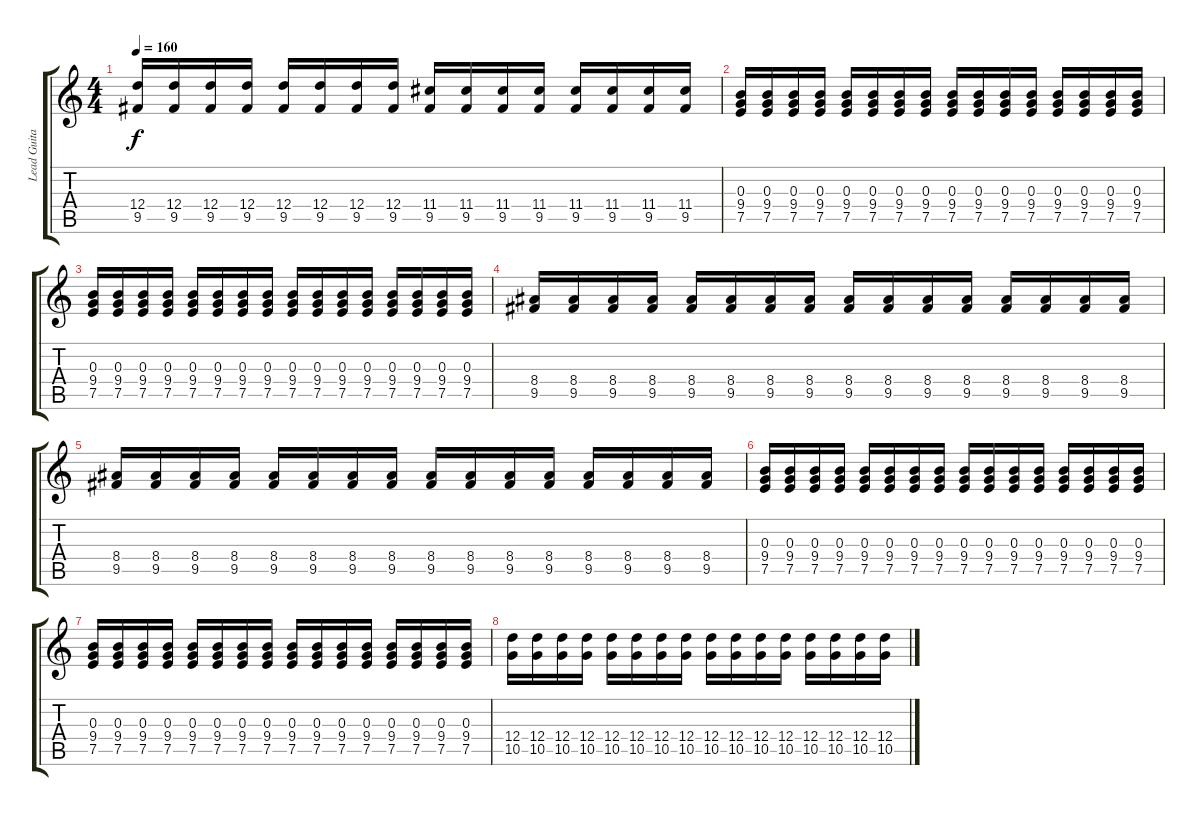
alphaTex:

\track ("Lead Guitar" "Lead Guita") {instrument distortionguitar}
\staff {score tabs}
\tuning (E4 B3 G3 D3 A2 E2) {hide}
\ts (4 4)
\tempo 160
\clef g2
\ks c
(12.4 9.5).16{dy f} (12.4 9.5).16 (12.4 9.5).16 (12.4 9.5).16 (12.4 9.5).16 (12.4 9.5).16 (12.4 9.5).16 (12.4 9.5).16 (11.4 9.5).16 (11.4 9.5).16 (11.4 9.5).16 (11.4 9.5).16 (11.4 9.5).16 (11.4 9.5).16 (11.4 9.5).16 (11.4 9.5).16 |
(0.3 9.4 7.5).16 (0.3 9.4 7.5).16 (0.3 9.4 7.5).16 (0.3 9.4 7.5).16 (0.3 9.4 7.5).16 (0.3 9.4 7.5).16 (0.3 9.4 7.5).16 (0.3 9.4 7.5).16 (0.3 9.4 7.5).16 (0.3 9.4 7.5).16 (0.3 9.4 7.5).16 (0.3 9.4 7.5).16 (0.3 9.4 7.5).16 (0.3 9.4 7.5).16 (0.3 9.4 7.5).16 (0.3 9.4 7.5).16 |
(0.3 9.4 7.5).16 (0.3 9.4 7.5).16 (0.3 9.4 7.5).16 (0.3 9.4 7.5).16 (0.3 9.4 7.5).16 (0.3 9.4 7.5).16 (0.3 9.4 7.5).16 (0.3 9.4 7.5).16 (0.3 9.4 7.5).16 (0.3 9.4 7.5).16 (0.3 9.4 7.5).16 (0.3 9.4 7.5).16 (0.3 9.4 7.5).16 (0.3 9.4 7.5).16 (0.3 9.4 7.5).16 (0.3 9.4 7.5).16 |
(8.4 9.5).16 (8.4 9.5).16 (8.4 9.5).16 (8.4 9.5).16 (8.4 9.5).16 (8.4 9.5).16 (8.4 9.5).16 (8.4 9.5).16 (8.4 9.5).16 (8.4 9.5).16 (8.4 9.5).16 (8.4 9.5).16 (8.4 9.5).16 (8.4 9.5).16 (8.4 9.5).16 (8.4 9.5).16 |
(8.4 9.5).16 (8.4 9.5).16 (8.4 9.5).16 (8.4 9.5).16 (8.4 9.5).16 (8.4 9.5).16 (8.4 9.5).16 (8.4 9.5).16 (8.4 9.5).16 (8.4 9.5).16 (8.4 9.5).16 (8.4 9.5).16 (8.4 9.5).16 (8.4 9.5).16 (8.4 9.5).16 (8.4 9.5).16 |
(0.3 9.4 7.5).16 (0.3 9.4 7.5).16 (0.3 9.4 7.5).16 (0.3 9.4 7.5).16 (0.3 9.4 7.5).16 (0.3 9.4 7.5).16 (0.3 9.4 7.5).16 (0.3 9.4 7.5).16 (0.3 9.4 7.5).16 (0.3 9.4 7.5).16 (0.3 9.4 7.5).16 (0.3 9.4 7.5).16 (0.3 9.4 7.5).16 (0.3 9.4 7.5).16 (0.3 9.4 7.5).16 (0.3 9.4 7.5).16 |
(0.3 9.4 7.5).16 (0.3 9.4 7.5).16 (0.3 9.4 7.5).16 (0.3 9.4 7.5).16 (0.3 9.4 7.5).16 (0.3 9.4 7.5).16 (0.3 9.4 7.5).16 (0.3 9.4 7.5).16 (0.3 9.4 7.5).16 (0.3 9.4 7.5).16 (0.3 9.4 7.5).16 (0.3 9.4 7.5).16 (0.3 9.4 7.5).16 (0.3 9.4 7.5).16 (0.3 9.4 7.5).16 (0.3 9.4 7.5).16 |
(12.4 10.5).16 (12.4 10.5).16 (12.4 10.5).16 (12.4 10.5).16 (12.4 10.5).16 (12.4 10.5).16 (12.4 10.5).16 (12.4 10.5).16 (12.4 10.5).16 (12.4 10.5).16 (12.4 10.5).16 (12.4 10.5).16 (12.4 10.5).16 (12.4 10.5).16 (12.4 10.5).16 (12.4 10.5).16
